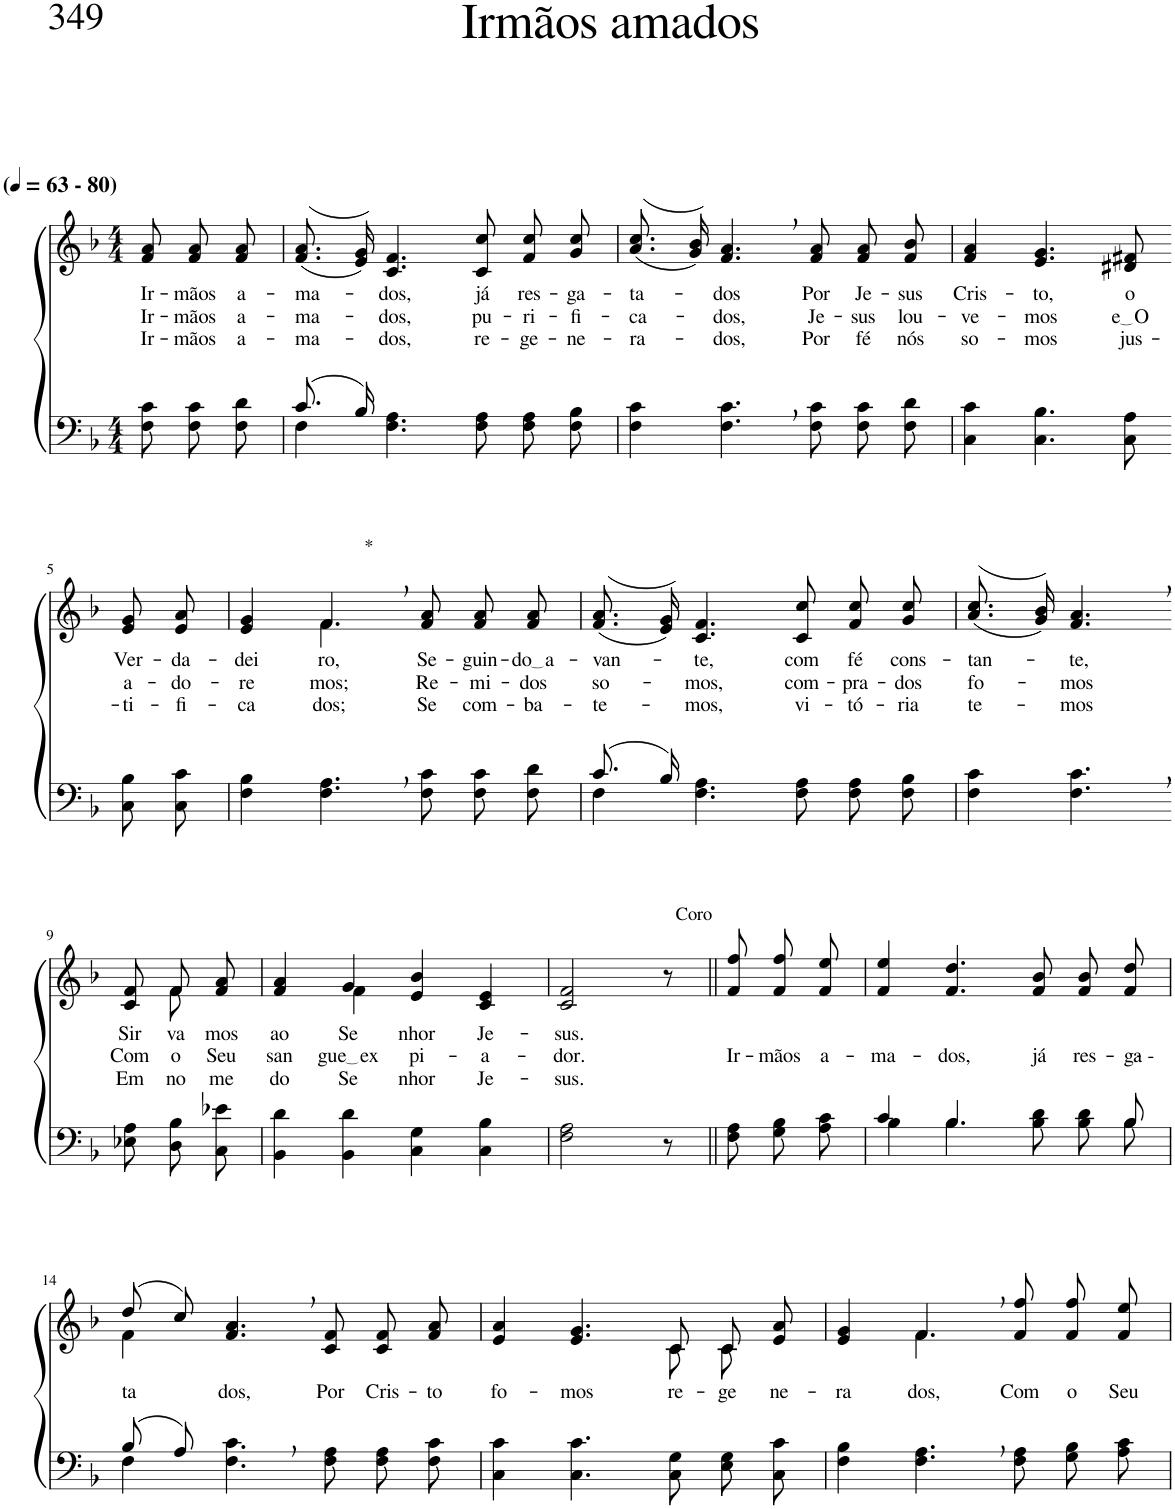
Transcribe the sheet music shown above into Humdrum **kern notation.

**kern	**kern	**text	**text	**text
*part2	*part1	*part1	*part1	*part1
*staff2	*staff1	*staff1	*staff1	*staff1
*I"Parte III e IV	*I"Parte I e II	*	*	*
*clefF4	*clefG2	*	*	*
*Trd1c2	*Trd1c2	*	*	*
*k[b-]	*k[b-]	*	*	*
*M4/4	*M4/4	*	*	*
*MM63	*MM63	*	*	*
=1	=1	=1	=1	=1
!	!LO:TX:a:B:t=(	!	!	!
!	!LO:TX:a:B:t=- 80)	!	!	!
!	!	!LO:LY:b	!LO:LY:b	!LO:LY:b
8F\ 8c\	8f/ 8a/	Ir-	Ir-	Ir-
!	!	!LO:LY:b	!LO:LY:b	!LO:LY:b
8F\ 8c\L	8f/ 8a/L	-mãos	-mãos	-mãos
!	!	!LO:LY:b	!LO:LY:b	!LO:LY:b
8F\ 8d\J	8f/ 8a/J	a-	a-	a-
=2	=2	=2	=2	=2
*^	*	*	*	*
!	!	!	!LO:LY:b	!LO:LY:b	!LO:LY:b
(8.c/L	4F\	((8.f/ 8.a/L	-ma-	-ma-	-ma-
16B-/Jk)	.	16e/ 16g/Jk))	.	.	.
!	!	!	!LO:LY:b	!LO:LY:b	!LO:LY:b
4ryy	4.F\ 4.A\	4.c/ 4.f/	-dos,	-dos,	-dos,
2ryy	.	.	.	.	.
!	!	!	!LO:LY:b	!LO:LY:b	!LO:LY:b
.	8F\ 8A\	8c/ 8cc/	já	pu-	re-
!	!	!	!LO:LY:b	!LO:LY:b	!LO:LY:b
.	8F\ 8A\L	8f/ 8cc/L	res-	-ri-	-ge-
!	!	!	!LO:LY:b	!LO:LY:b	!LO:LY:b
.	8F\ 8B-\J	8g/ 8cc/J	-ga-	-fi-	-ne-
=3	=3	=3	=3	=3	=3
!	!	!	!LO:LY:b	!LO:LY:b	!LO:LY:b
*v	*v	*	*	*	*
4F\ 4c\	((8.a/ 8.cc/L	-ta-	-ca-	-ra-
.	16g/ 16b-/Jk))	.	.	.
!	!	!LO:LY:b	!LO:LY:b	!LO:LY:b
4.F\, 4.c\,	4.f/, 4.a/,	dos	-dos,	-dos,
!	!	!LO:LY:b	!LO:LY:b	!LO:LY:b
8F\ 8c\	8f/ 8a/	Por	Je-	Por
!	!	!LO:LY:b	!LO:LY:b	!LO:LY:b
8F\ 8c\L	8f/ 8a/L	Je-	-sus	fé
!	!	!LO:LY:b	!LO:LY:b	!LO:LY:b
8F\ 8d\J	8f/ 8b-/J	-sus	lou-	nós
=4	=4	=4	=4	=4
!	!	!LO:LY:b	!LO:LY:b	!LO:LY:b
4C\ 4c\	4f/ 4a/	Cris-	-ve-	so-
!	!	!LO:LY:b	!LO:LY:b	!LO:LY:b
4.C\ 4.B-\	4.e/ 4.g/	-to,	-mos	-mos
!	!	!LO:LY:b	!LO:LY:b	!LO:LY:b
8C\ 8A\	8d#X/ 8f#X/	o	e O	jus-
!!LO:LB:g=z
=5-	=5-	=5-	=5-	=5-
!	!	!LO:LY:b	!LO:LY:b	!LO:LY:b
8C\ 8B-\L	8e/ 8g/L	Ver-	a-	-ti-
!	!	!LO:LY:b	!LO:LY:b	!LO:LY:b
8C\ 8c\J	8e/ 8a/J	-da-	-do-	-fi-
=6	=6	=6	=6	=6
!	!	!LO:LY:b	!LO:LY:b	!LO:LY:b
*	*^	*	*	*
4F\ 4B-\	4e/ 4g/	4ryy	-dei-	-re-	-ca-
!	!LO:TX:a:t=*	!	!	!	!
!	!	!	!LO:LY:b	!LO:LY:b	!LO:LY:b
4.F\, 4.A\,	4.f,/	4.f\	-ro,	-mos;	-dos;
!	!	!	!LO:LY:b	!LO:LY:b	!LO:LY:b
8F\ 8c\	8f/ 8a/	4.ryy	Se-	Re-	Se
!	!	!	!LO:LY:b	!LO:LY:b	!LO:LY:b
8F\ 8c\L	8f/ 8a/L	.	-guin-	-mi-	com-
!	!	!	!LO:LY:b	!LO:LY:b	!LO:LY:b
8F\ 8d\J	8f/ 8a/J	.	do a	-dos	-ba-
*	*v	*v	*	*	*
=7	=7	=7	=7	=7
*^	*	*	*	*
!	!	!	!LO:LY:b	!LO:LY:b	!LO:LY:b
(8.c/L	4F\	((8.f/ 8.a/L	-van-	so-	-te-
16B-/Jk)	.	16e/ 16g/Jk))	.	.	.
!	!	!	!LO:LY:b	!LO:LY:b	!LO:LY:b
4ryy	4.F\ 4.A\	4.c/ 4.f/	-te,	-mos,	-mos,
2ryy	.	.	.	.	.
!	!	!	!LO:LY:b	!LO:LY:b	!LO:LY:b
.	8F\ 8A\	8c/ 8cc/	com	com-	vi-
!	!	!	!LO:LY:b	!LO:LY:b	!LO:LY:b
.	8F\ 8A\L	8f/ 8cc/L	fé	-pra-	-tó-
!	!	!	!LO:LY:b	!LO:LY:b	!LO:LY:b
.	8F\ 8B-\J	8g/ 8cc/J	cons-	-dos	-ria
=8	=8	=8	=8	=8	=8
!	!	!	!LO:LY:b	!LO:LY:b	!LO:LY:b
*v	*v	*	*	*	*
4F\ 4c\	((8.a/ 8.cc/L	-tan-	fo-	te-
.	16g/ 16b-/Jk))	.	.	.
!	!	!LO:LY:b	!LO:LY:b	!LO:LY:b
4.F\, 4.c\,	4.f/, 4.a/,	-te,	-mos	-mos
!!LO:LB:g=z
=9-	=9-	=9-	=9-	=9-
*	*^	*	*	*
!	!	!	!LO:LY:b	!LO:LY:b	!LO:LY:b
8E-X\ 8A\	8ryy	8c/ 8f/	Sir-	Com	Em
!	!	!	!LO:LY:b	!LO:LY:b	!LO:LY:b
8D\ 8B-\L	8f\	8f/L	-va-	o	no-
!	!	!	!LO:LY:b	!LO:LY:b	!LO:LY:b
8C\ 8e-X\J	8ryy	8f/ 8a/J	-mos	Seu	-me
=10	=10	=10	=10	=10	=10
!	!	!	!LO:LY:b	!LO:LY:b	!LO:LY:b
4BB-\ 4d\	4f/ 4a/	4ryy	ao	san-	do
!	!	!	!LO:LY:b	!LO:LY:b	!LO:LY:b
4BB-\ 4d\	4g/	4f\	Se-	gue ex	Se-
!	!	!	!LO:LY:b	!LO:LY:b	!LO:LY:b
4C\ 4G\	4e/ 4b-/	2ryy	-nhor	-pi-	-nhor
!	!	!	!LO:LY:b	!LO:LY:b	!LO:LY:b
4C\ 4B-\	4c/ 4e/	.	Je-	-a-	Je-
*	*v	*v	*	*	*
=11	=11	=11	=11	=11
!	!	!LO:LY:b	!LO:LY:b	!LO:LY:b
2F\ 2A\	2c/ 2f/	-sus.	-dor.	-sus.
!	!LO:TX:a:t=Coro	!	!	!
8r	8r	.	.	.
=12||	=12||	=12||	=12||	=12||
!	!	!	!LO:LY:b	!
8F\ 8A\	8f/ 8ff/	.	Ir-	.
!	!	!	!LO:LY:b	!
8G\ 8B-\L	8f\ 8ff\L	.	-mãos	.
!	!	!	!LO:LY:b	!
8A\ 8c\J	8f\ 8ee\J	.	a-	.
=13	=13	=13	=13	=13
*^	*	*	*	*
!	!	!	!	!LO:LY:b	!
4B-\	4c/	4f/ 4ee/	.	-ma-	.
!	!	!	!	!LO:LY:b	!
4.B-\	4.B-/	4.f/ 4.dd/	.	-dos,	.
!	!	!	!	!LO:LY:b	!
8B-\ 8d\	4ryy	8f/ 8b-/	.	já	.
!	!	!	!	!LO:LY:b	!
8B-\ 8d\L	.	8f/ 8b-/L	.	res-	.
!	!	!	!	!LO:LY:b	!
8B-\J	8B-/	8f/ 8dd/J	.	-ga --	.
!!LO:LB:g=z
=14	=14	=14	=14	=14	=14
*	*	*^	*	*	*
!	!	!	!	!LO:LY:b	!	!
(8B-/L	4F\	(8dd/L	4f\	ta-	.	.
8A/J)	.	8cc/J)	.	.	.	.
!	!	!	!	!LO:LY:b	!	!
4ryy	4.F\ 4.c\	4.f/, 4.a/,	2.ryy	-dos,	.	.
2ryy	.	.	.	.	.	.
!	!	!	!	!LO:LY:b	!	!
.	8F\ 8A\	8c/ 8f/	.	Por	.	.
!	!	!	!	!LO:LY:b	!	!
.	8F\ 8A\L	8c/ 8f/L	.	Cris-	.	.
!	!	!	!	!LO:LY:b	!	!
.	8F\ 8c\J	8f/ 8a/J	.	-to	.	.
=15	=15	=15	=15	=15	=15	=15
!	!	!	!	!LO:LY:b	!	!
*v	*v	*	*	*	*	*
4C\ 4c\	4e/ 4a/	8ryy	fo-	.	.
!	!	!	!LO:LY:b	!	!
*	*v	*v	*	*	*
4.C\ 4.c\	4.e/ 4.g/	-mos	.	.
*	*^	*	*	*
!	!	!	!LO:LY:b	!	!
8C\ 8G\	8c/	8c\L	re-	.	.
!	!	!	!LO:LY:b	!	!
8E\ 8G\L	8c/L	8c\J	-ge-	.	.
!	!	!	!LO:LY:b	!	!
8C\ 8c\J	8e/ 8a/J	8ryy	-ne-	.	.
=16	=16	=16	=16	=16	=16
!	!	!	!LO:LY:b	!	!
4F\ 4B-\	4e/ 4g/	4ryy	-ra-	.	.
!	!	!	!LO:LY:b	!	!
4.F\, 4.A\,	4.f,/	4.f\	-dos,	.	.
!	!	!	!LO:LY:b	!	!
8F\ 8A\	8f/ 8ff/	4.ryy	Com	.	.
!	!	!	!LO:LY:b	!	!
8G\ 8B-\L	8f\ 8ff\L	.	o	.	.
!	!	!	!LO:LY:b	!	!
8A\ 8c\J	8f\ 8ee\J	.	Seu	.	.
*	*v	*v	*	*	*
=	=	=	=	=
*-	*-	*-	*-	*-
